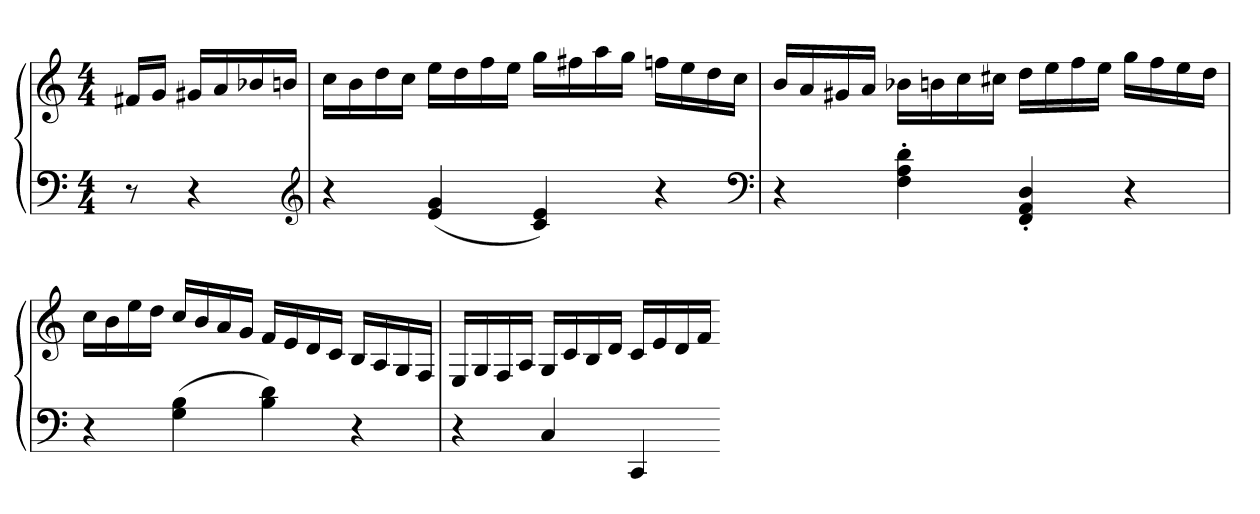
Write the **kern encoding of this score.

**kern	**kern
*part1	*part1
*staff2	*staff1
*clefF4	*clefG2
*k[]	*k[]
*C:	*C:
*M4/4	*M4/4
=	=
8r	16f#XLL
.	16gJJ
4r	16g#XLL
.	16a
.	16b-X
.	16bnJJ
*clefG2	*
=	=
4r	16ccLL
.	16b
.	16dd
.	16ccJJ
(4e 4g	16eeLL
.	16dd
.	16ff
.	16eeJJ
4c 4e)	16ggLL
.	16ff#X
.	16aa
.	16ggJJ
4r	16ffnLL
.	16ee
.	16dd
.	16ccJJ
*clefF4	*
=	=
4r	16bLL
.	16a
.	16g#X
.	16aJJ
4F' 4A' 4d'	16b-XLL
.	16bn
.	16cc
.	16cc#XJJ
4FF' 4AA' 4D'	16ddLL
.	16ee
.	16ff
.	16eeJJ
4r	16ggLL
.	16ff
.	16ee
.	16ddJJ
=	=
4r	16ccLL
.	16b
.	16ee
.	16ddJJ
(4G 4B	16ccLL
.	16b
.	16a
.	16gJJ
4B 4d)	16fLL
.	16e
.	16d
.	16cJJ
4r	16BLL
.	16A
.	16G
.	16FJJ
=	=
4r	16ELL
.	16G
.	16F
.	16AJJ
4C	16GLL
.	16c
.	16B
.	16dJJ
4CC	16cLL
.	16e
.	16d
.	16fJJ
=-	=-
*-	*-
